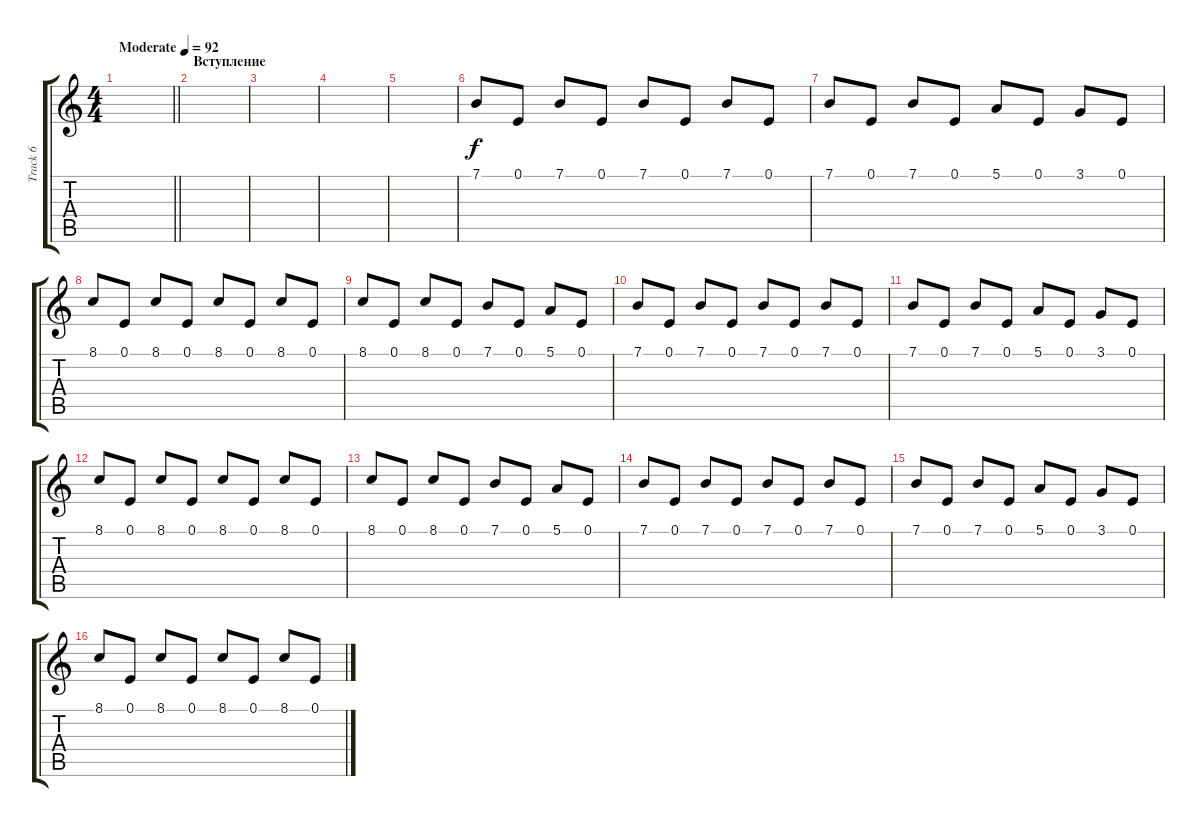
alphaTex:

\track ("Track 6" "Track 6") {instrument stringensemble1}
\staff {score tabs}
\tuning (E4 B3 G3 D3 A2 E2) {hide}
\ts (4 4)
\tempo (92 "Moderate")
\clef g2
\barLineRight lightlight
\ks c
|
\section ("" "Вступление")
|
|
|
|
7.1.8 0.1.8 7.1.8 0.1.8 7.1.8 0.1.8 7.1.8 0.1.8 |
7.1.8 0.1.8 7.1.8 0.1.8 5.1.8 0.1.8 3.1.8 0.1.8 |
8.1.8 0.1.8 8.1.8 0.1.8 8.1.8 0.1.8 8.1.8 0.1.8 |
8.1.8 0.1.8 8.1.8 0.1.8 7.1.8 0.1.8 5.1.8 0.1.8 |
7.1.8 0.1.8 7.1.8 0.1.8 7.1.8 0.1.8 7.1.8 0.1.8 |
7.1.8 0.1.8 7.1.8 0.1.8 5.1.8 0.1.8 3.1.8 0.1.8 |
8.1.8 0.1.8 8.1.8 0.1.8 8.1.8 0.1.8 8.1.8 0.1.8 |
8.1.8 0.1.8 8.1.8 0.1.8 7.1.8 0.1.8 5.1.8 0.1.8 |
7.1.8 0.1.8 7.1.8 0.1.8 7.1.8 0.1.8 7.1.8 0.1.8 |
7.1.8 0.1.8 7.1.8 0.1.8 5.1.8 0.1.8 3.1.8 0.1.8 |
8.1.8 0.1.8 8.1.8 0.1.8 8.1.8 0.1.8 8.1.8 0.1.8
